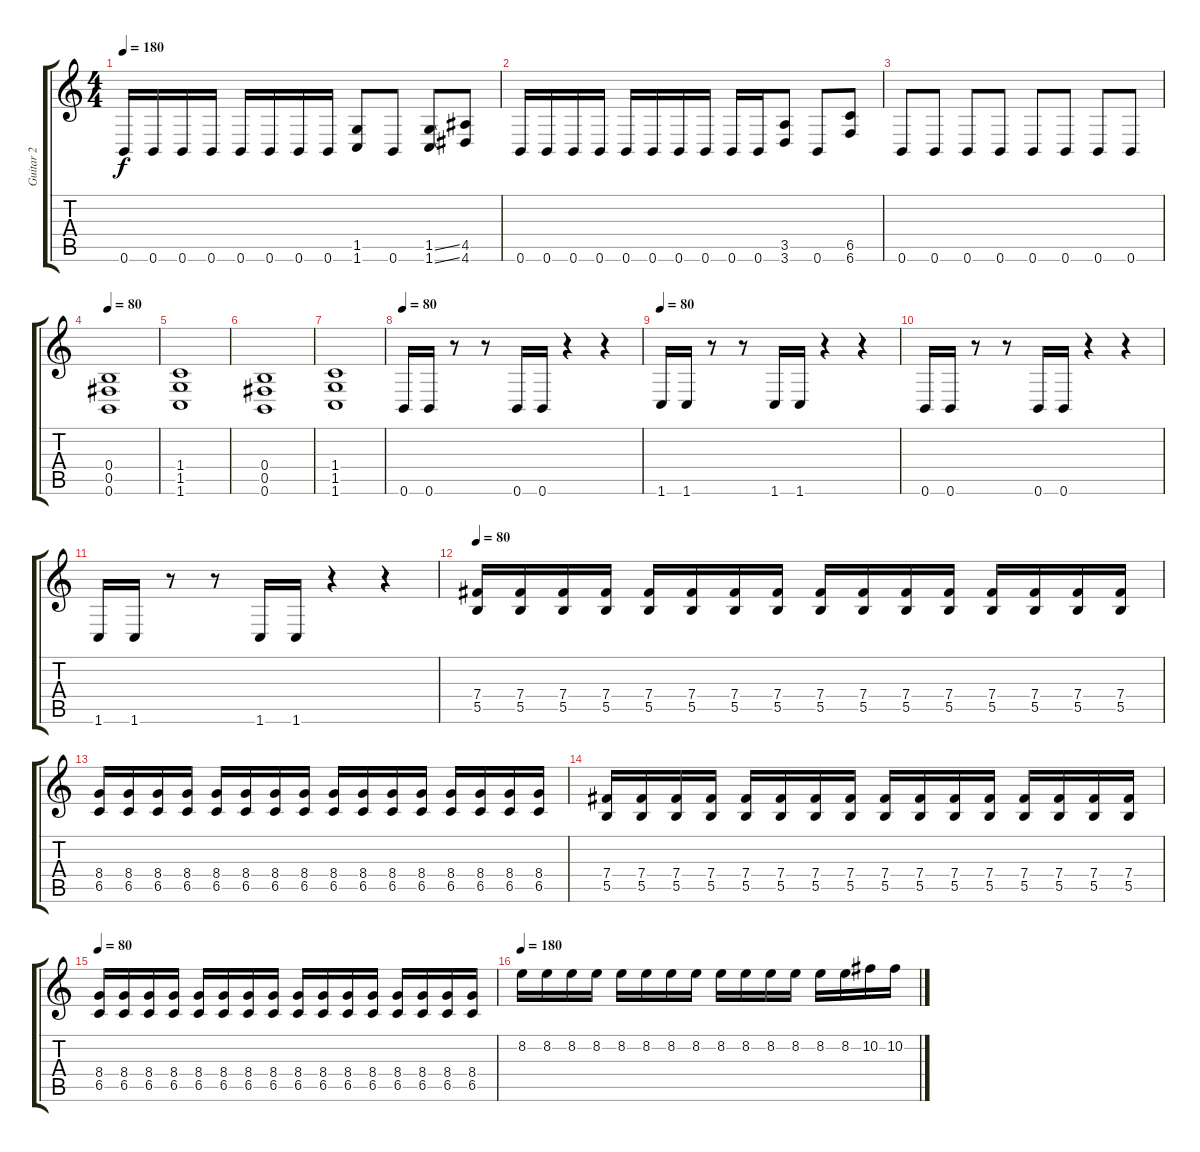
\track ("Guitar 2" "Guitar 2") {instrument distortionguitar}
\staff {score tabs}
\tuning (Db4 Ab3 E3 B2 Gb2 B1) {hide}
\ts (4 4)
\tempo 180
\clef g2
\ks c
0.6.16{dy f} 0.6.16 0.6.16 0.6.16 0.6.16 0.6.16 0.6.16 0.6.16 (1.5 1.6).8 0.6.8 (1.5{ss} 1.6{ss}).8 (4.5 4.6).8 |
0.6.16 0.6.16 0.6.16 0.6.16 0.6.16 0.6.16 0.6.16 0.6.16 0.6.16 0.6.16 (3.5 3.6).8 0.6.8 (6.5 6.6).8 |
0.6.8 0.6.8 0.6.8 0.6.8 0.6.8 0.6.8 0.6.8 0.6.8 |
\tempo 80
(0.4 0.5 0.6).1 |
(1.4 1.5 1.6).1 |
(0.4 0.5 0.6).1 |
(1.4 1.5 1.6).1 |
\tempo 80
0.6.16 0.6.16 r.8 r.8 0.6.16 0.6.16 r.4 r.4 |
\tempo 80
1.6.16 1.6.16 r.8 r.8 1.6.16 1.6.16 r.4 r.4 |
0.6.16 0.6.16 r.8 r.8 0.6.16 0.6.16 r.4 r.4 |
1.6.16 1.6.16 r.8 r.8 1.6.16 1.6.16 r.4 r.4 |
\tempo 80
(7.4 5.5).16 (7.4 5.5).16 (7.4 5.5).16 (7.4 5.5).16 (7.4 5.5).16 (7.4 5.5).16 (7.4 5.5).16 (7.4 5.5).16 (7.4 5.5).16 (7.4 5.5).16 (7.4 5.5).16 (7.4 5.5).16 (7.4 5.5).16 (7.4 5.5).16 (7.4 5.5).16 (7.4 5.5).16 |
(8.4 6.5).16 (8.4 6.5).16 (8.4 6.5).16 (8.4 6.5).16 (8.4 6.5).16 (8.4 6.5).16 (8.4 6.5).16 (8.4 6.5).16 (8.4 6.5).16 (8.4 6.5).16 (8.4 6.5).16 (8.4 6.5).16 (8.4 6.5).16 (8.4 6.5).16 (8.4 6.5).16 (8.4 6.5).16 |
(7.4 5.5).16 (7.4 5.5).16 (7.4 5.5).16 (7.4 5.5).16 (7.4 5.5).16 (7.4 5.5).16 (7.4 5.5).16 (7.4 5.5).16 (7.4 5.5).16 (7.4 5.5).16 (7.4 5.5).16 (7.4 5.5).16 (7.4 5.5).16 (7.4 5.5).16 (7.4 5.5).16 (7.4 5.5).16 |
\tempo 80
(8.4 6.5).16 (8.4 6.5).16 (8.4 6.5).16 (8.4 6.5).16 (8.4 6.5).16 (8.4 6.5).16 (8.4 6.5).16 (8.4 6.5).16 (8.4 6.5).16 (8.4 6.5).16 (8.4 6.5).16 (8.4 6.5).16 (8.4 6.5).16 (8.4 6.5).16 (8.4 6.5).16 (8.4 6.5).16 |
\tempo 180
8.2.16 8.2.16 8.2.16 8.2.16 8.2.16 8.2.16 8.2.16 8.2.16 8.2.16 8.2.16 8.2.16 8.2.16 8.2.16 8.2.16 10.2.16 10.2.16
